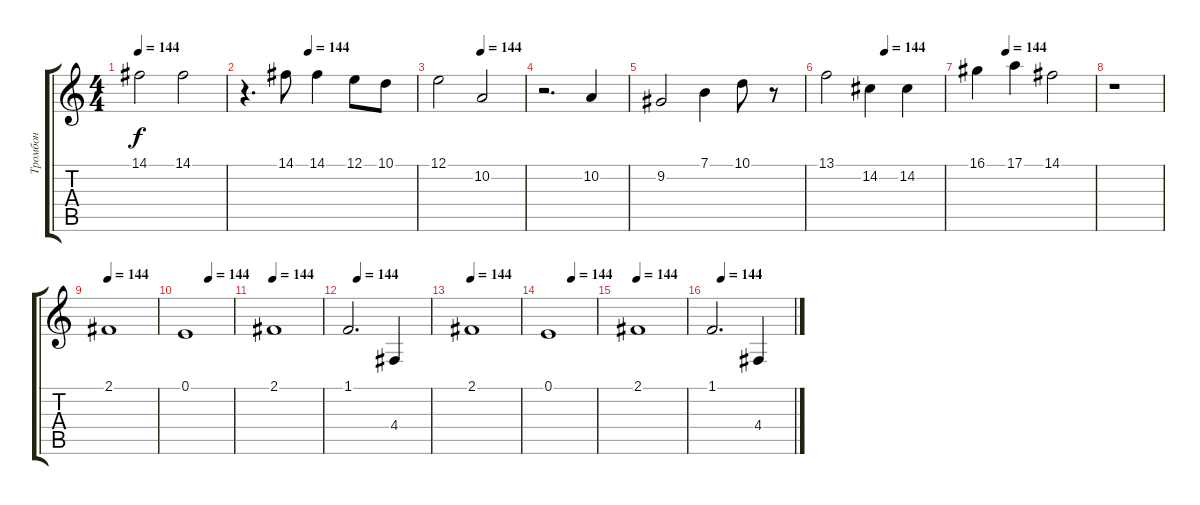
\track ("Тромбон" "Тромбон") {instrument trombone}
\staff {score tabs}
\tuning (E4 B3 G3 D3 A2 E2) {hide}
\ts (4 4)
\tempo 144
\clef g2
\ks c
14.1.2{dy f} 14.1.2 |
\tempo (144 0.375)
r.4{d} 14.1.8 14.1.4 12.1.8 10.1.8 |
\tempo (144 0.5)
12.1.2 10.2.2 |
r.2{d} 10.2.4 |
9.2.2 7.1.4 10.1.8 r.8 |
\tempo (144 0.5)
13.1.2 14.2.4 14.2.4 |
\tempo (144 0.25)
16.1.4 17.1.4 14.1.2 |
r.1 |
\tempo 144
2.1.1 |
\tempo (144 0.5)
0.1.1 |
\tempo 144
2.1.1 |
\tempo (144 0.125)
1.1.2{d} 4.4.4 |
\tempo 144
2.1.1 |
\tempo (144 0.5)
0.1.1 |
\tempo 144
2.1.1 |
\tempo (144 0.125)
1.1.2{d} 4.4.4
